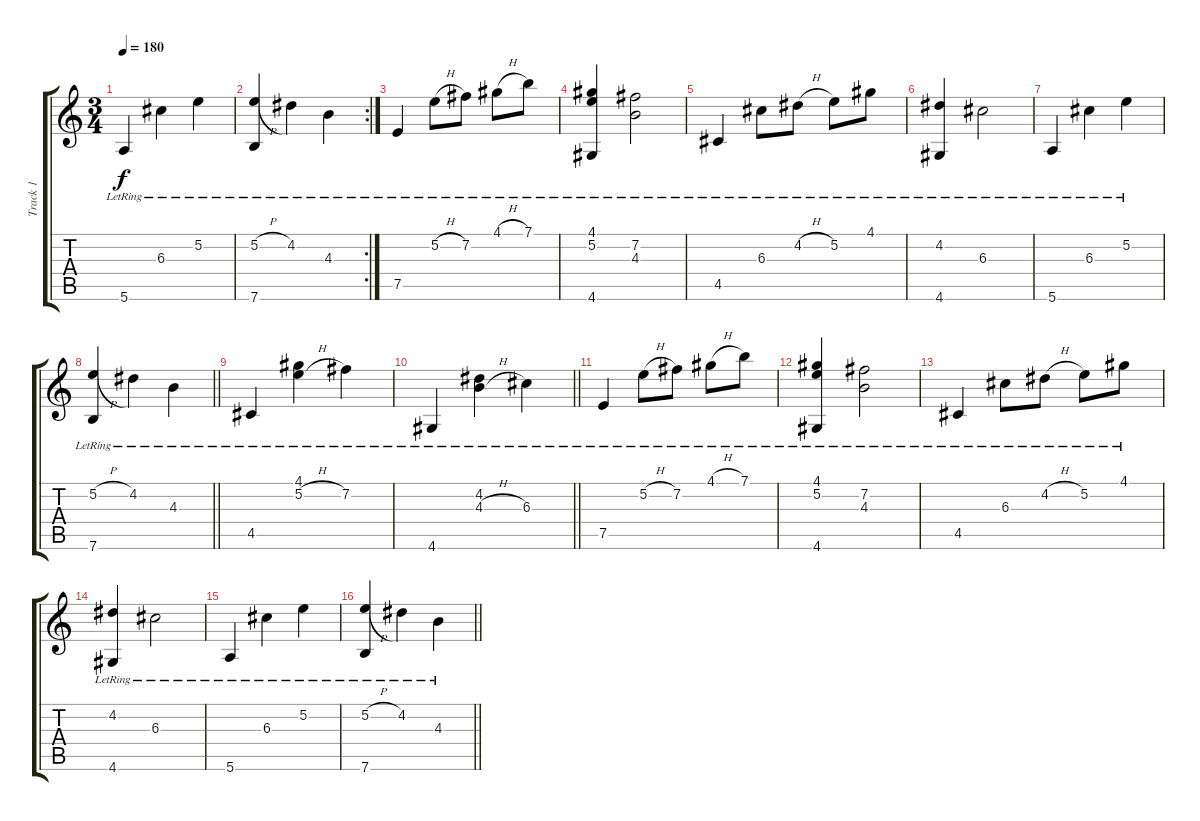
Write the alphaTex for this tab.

\track ("Track 1" "Track 1") {instrument acousticguitarsteel}
\staff {score tabs}
\tuning (E4 B3 G3 D3 A2 E2) {hide}
\ts (3 4)
\tempo 180
\clef g2
\ks c
5.6{lr}.4{dy f} 6.3{lr}.4 5.2{lr}.4 |
\rc 2
(5.2{h lr} 7.6{lr}).4 4.2{lr}.4 4.3{lr}.4 |
7.5{lr}.4 5.2{h lr}.8 7.2{lr}.8 4.1{h lr}.8 7.1{lr}.8 |
(4.1{lr} 5.2{lr} 4.6{lr}).4 (7.2{lr} 4.3{lr}).2 |
4.5{lr}.4 6.3{lr}.8 4.2{h lr}.8 5.2{lr}.8 4.1{lr}.8 |
(4.2{lr} 4.6{lr}).4 6.3{lr}.2 |
5.6{lr}.4 6.3{lr}.4 5.2{lr}.4 |
\barLineRight lightlight
(5.2{h lr} 7.6{lr}).4 4.2{lr}.4 4.3{lr}.4 |
4.5{lr}.4 (4.1{lr} 5.2{h lr}).4 7.2{lr}.4 |
\barLineRight lightlight
4.6{lr}.4 (4.2{lr} 4.3{h lr}).4 6.3{lr}.4 |
7.5{lr}.4 5.2{h lr}.8 7.2{lr}.8 4.1{h lr}.8 7.1{lr}.8 |
(4.1{lr} 5.2{lr} 4.6{lr}).4 (7.2{lr} 4.3{lr}).2 |
4.5{lr}.4 6.3{lr}.8 4.2{h lr}.8 5.2{lr}.8 4.1{lr}.8 |
(4.2{lr} 4.6{lr}).4 6.3{lr}.2 |
5.6{lr}.4 6.3{lr}.4 5.2{lr}.4 |
\barLineRight lightlight
(5.2{h lr} 7.6{lr}).4 4.2{lr}.4 4.3{lr}.4
